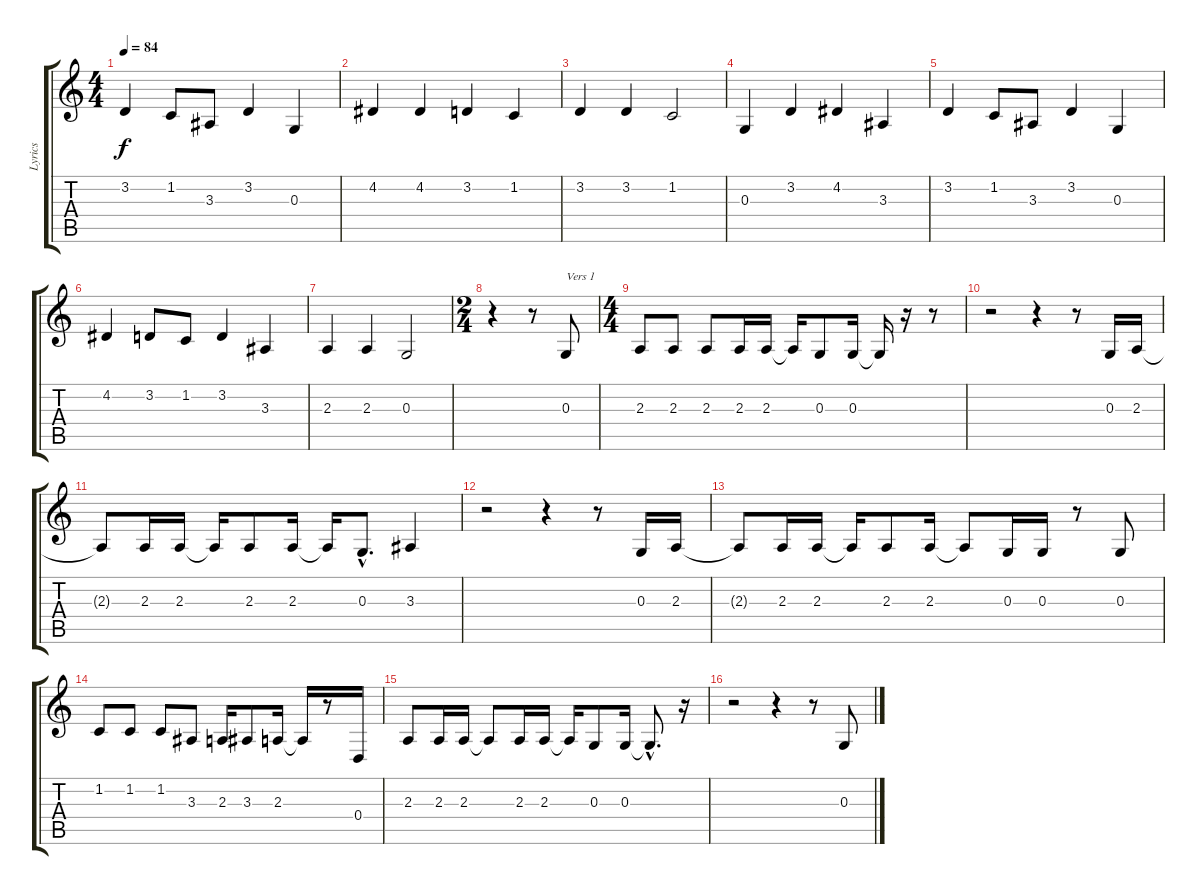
\track ("Lyrics" "Lyrics") {instrument viola}
\staff {score tabs}
\tuning (E4 B3 G3 D3 A2 E2) {hide}
\ts (4 4)
\tempo 84
\clef g2
\ks c
3.2.4{dy f} 1.2.8 3.3.8 3.2.4 0.3.4 |
4.2.4 4.2.4 3.2.4 1.2.4 |
3.2.4 3.2.4 1.2.2 |
0.3.4 3.2.4 4.2.4 3.3.4 |
3.2.4 1.2.8 3.3.8 3.2.4 0.3.4 |
4.2.4 3.2.8 1.2.8 3.2.4 3.3.4 |
2.3.4 2.3.4 0.3.2 |
\ts (2 4)
r.4 r.8 0.3.8{txt "Vers 1"} |
\ts (4 4)
2.3.8 2.3.8 2.3.8 2.3.16 2.3.16 2.3{t}.16 0.3.8 0.3.16 0.3{t}.16 r.16 r.8 |
r.2 r.4 r.8 0.3.16 2.3.16 |
2.3{t}.8 2.3.16 2.3.16 2.3{t}.16 2.3.8 2.3.16 2.3{t}.16 0.3{hac}.8{d} 3.3.4 |
r.2 r.4 r.8 0.3.16 2.3.16 |
2.3{t}.8 2.3.16 2.3.16 2.3{t}.16 2.3.8 2.3.16 2.3{t}.8 0.3.16 0.3.16 r.8 0.3.8 |
1.2.8 1.2.8 1.2.8 3.3.8 2.3.16 3.3.8 2.3.16 2.3{t}.16 r.8 0.4.16 |
2.3.8 2.3.16 2.3.16 2.3{t}.8 2.3.16 2.3.16 2.3{t}.16 0.3.8 0.3.16 0.3{hac t}.8{d} r.16 |
r.2 r.4 r.8 0.3.8
